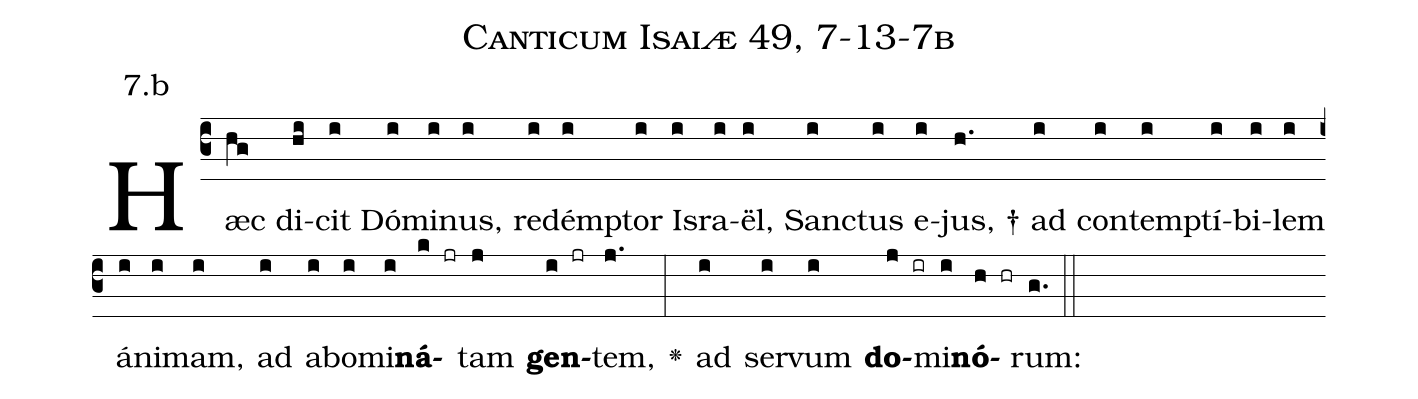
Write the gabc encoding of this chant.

name: Canticum Isaiæ 49, 7-13-7b;
annotation: 7.b;
%%
(c3)Hæc(hg) di(hi)cit(i) Dó(i)mi(i)nus,(i) re(i)dém(i)ptor(i) Is(i)ra(i)ël,(i) San(i)ctus(i) e(i)jus, †(h.) ad(i) con(i)tem(i)ptí(i)bi(i)lem(i) á(i)ni(i)mam,(i) ad(i) a(i)bo(i)mi(i)<b>ná</b>(k jr)tam(j) <b>gen</b>(i jr)tem,(j.) <v>\greheightstar</v>(:) ad(i) ser(i)vum(i) <b>do</b>(j ir)mi(i)<b>nó</b>(h hr)rum:(g.) (::)


%E(i) u(i) o(j) u(i) a(h) e.(g.) (::)
